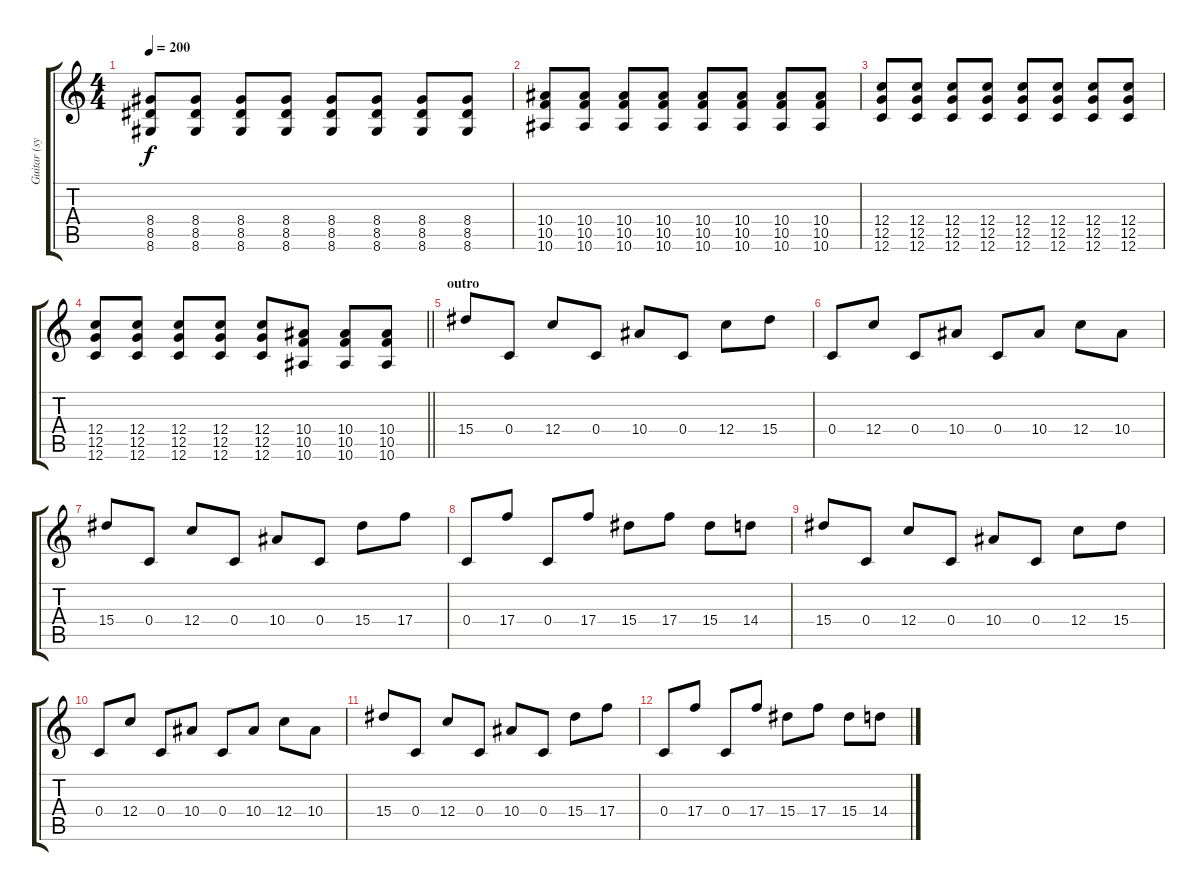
\track ("Guitar (synth)" "Guitar (sy") {instrument distortionguitar}
\staff {score tabs}
\tuning (D4 A3 F3 C3 G2 C2) {hide}
\ts (4 4)
\tempo 200
\clef g2
\ks c
(8.4 8.5 8.6).8{dy f} (8.4 8.5 8.6).8 (8.4 8.5 8.6).8 (8.4 8.5 8.6).8 (8.4 8.5 8.6).8 (8.4 8.5 8.6).8 (8.4 8.5 8.6).8 (8.4 8.5 8.6).8 |
(10.4 10.5 10.6).8 (10.4 10.5 10.6).8 (10.4 10.5 10.6).8 (10.4 10.5 10.6).8 (10.4 10.5 10.6).8 (10.4 10.5 10.6).8 (10.4 10.5 10.6).8 (10.4 10.5 10.6).8 |
(12.4 12.5 12.6).8 (12.4 12.5 12.6).8 (12.4 12.5 12.6).8 (12.4 12.5 12.6).8 (12.4 12.5 12.6).8 (12.4 12.5 12.6).8 (12.4 12.5 12.6).8 (12.4 12.5 12.6).8 |
\barLineRight lightlight
(12.4 12.5 12.6).8 (12.4 12.5 12.6).8 (12.4 12.5 12.6).8 (12.4 12.5 12.6).8 (12.4 12.5 12.6).8 (10.4 10.5 10.6).8 (10.4 10.5 10.6).8 (10.4 10.5 10.6).8 |
\section ("" "outro")
15.4.8{volume 12} 0.4.8 12.4.8 0.4.8 10.4.8 0.4.8 12.4.8 15.4.8 |
0.4.8 12.4.8 0.4.8 10.4.8 0.4.8 10.4.8 12.4.8 10.4.8 |
15.4.8 0.4.8 12.4.8 0.4.8 10.4.8 0.4.8 15.4.8 17.4.8 |
0.4.8 17.4.8 0.4.8 17.4.8 15.4.8 17.4.8 15.4.8 14.4.8 |
15.4.8{volume 12} 0.4.8 12.4.8 0.4.8 10.4.8 0.4.8 12.4.8 15.4.8 |
0.4.8 12.4.8 0.4.8 10.4.8 0.4.8 10.4.8 12.4.8 10.4.8 |
15.4.8 0.4.8 12.4.8 0.4.8 10.4.8 0.4.8 15.4.8 17.4.8 |
0.4.8 17.4.8 0.4.8 17.4.8 15.4.8 17.4.8 15.4.8 14.4.8
